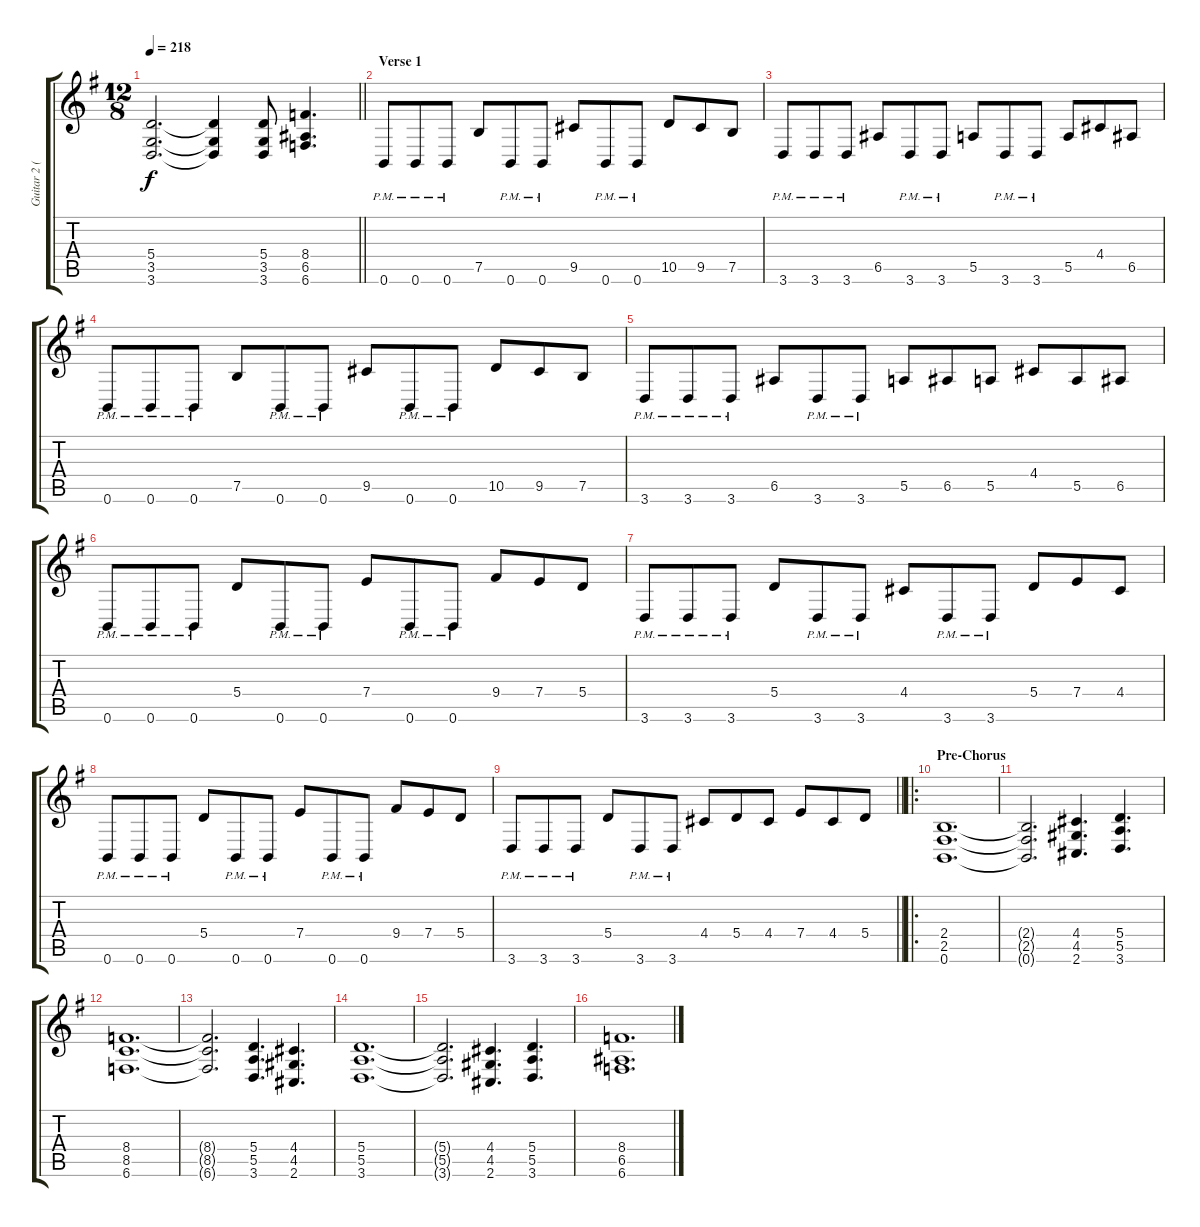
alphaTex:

\track ("Guitar 2 (Jason)" "Guitar 2 (") {instrument distortionguitar}
\staff {score tabs}
\tuning (B3 Gb3 D3 A2 E2 B1) {hide}
\ts (12 8)
\tempo 218
\clef g2
\barLineRight lightlight
\ks eminor
(5.4{t} 3.5{t} 3.6{t}).2{d dy f} (5.4{t} 3.5{t} 3.6{t}).4 (5.4 3.5 3.6).8 (8.4 6.5 6.6).4{d} |
\section ("" "Verse 1")
0.6{pm}.8 0.6{pm}.8 0.6{pm}.8 7.5.8 0.6{pm}.8 0.6{pm}.8 9.5.8 0.6{pm}.8 0.6{pm}.8 10.5.8 9.5.8 7.5.8 |
3.6{pm}.8 3.6{pm}.8 3.6{pm}.8 6.5.8 3.6{pm}.8 3.6{pm}.8 5.5.8 3.6{pm}.8 3.6{pm}.8 5.5.8 4.4.8 6.5.8 |
0.6{pm}.8 0.6{pm}.8 0.6{pm}.8 7.5.8 0.6{pm}.8 0.6{pm}.8 9.5.8 0.6{pm}.8 0.6{pm}.8 10.5.8 9.5.8 7.5.8 |
3.6{pm}.8 3.6{pm}.8 3.6{pm}.8 6.5.8 3.6{pm}.8 3.6{pm}.8 5.5.8 6.5.8 5.5.8 4.4.8 5.5.8 6.5.8 |
0.6{pm}.8 0.6{pm}.8 0.6{pm}.8 5.4.8 0.6{pm}.8 0.6{pm}.8 7.4.8 0.6{pm}.8 0.6{pm}.8 9.4.8 7.4.8 5.4.8 |
3.6{pm}.8 3.6{pm}.8 3.6{pm}.8 5.4.8 3.6{pm}.8 3.6{pm}.8 4.4.8 3.6{pm}.8 3.6{pm}.8 5.4.8 7.4.8 4.4.8 |
0.6{pm}.8 0.6{pm}.8 0.6{pm}.8 5.4.8 0.6{pm}.8 0.6{pm}.8 7.4.8 0.6{pm}.8 0.6{pm}.8 9.4.8 7.4.8 5.4.8 |
\barLineRight lightlight
3.6{pm}.8 3.6{pm}.8 3.6{pm}.8 5.4.8 3.6{pm}.8 3.6{pm}.8 4.4.8 5.4.8 4.4.8 7.4.8 4.4.8 5.4.8 |
\ro
\section ("" "Pre-Chorus")
(2.4 2.5 0.6).1{d} |
(2.4{t} 2.5{t} 0.6{t}).2{d} (4.4 4.5 2.6).4{d} (5.4 5.5 3.6).4{d} |
(8.4 8.5 6.6).1{d} |
(8.4{t} 8.5{t} 6.6{t}).2{d} (5.4 5.5 3.6).4{d} (4.4 4.5 2.6).4{d} |
(5.4 5.5 3.6).1{d} |
(5.4{t} 5.5{t} 3.6{t}).2{d} (4.4 4.5 2.6).4{d} (5.4 5.5 3.6).4{d} |
(8.4 6.5 6.6).1{d}
